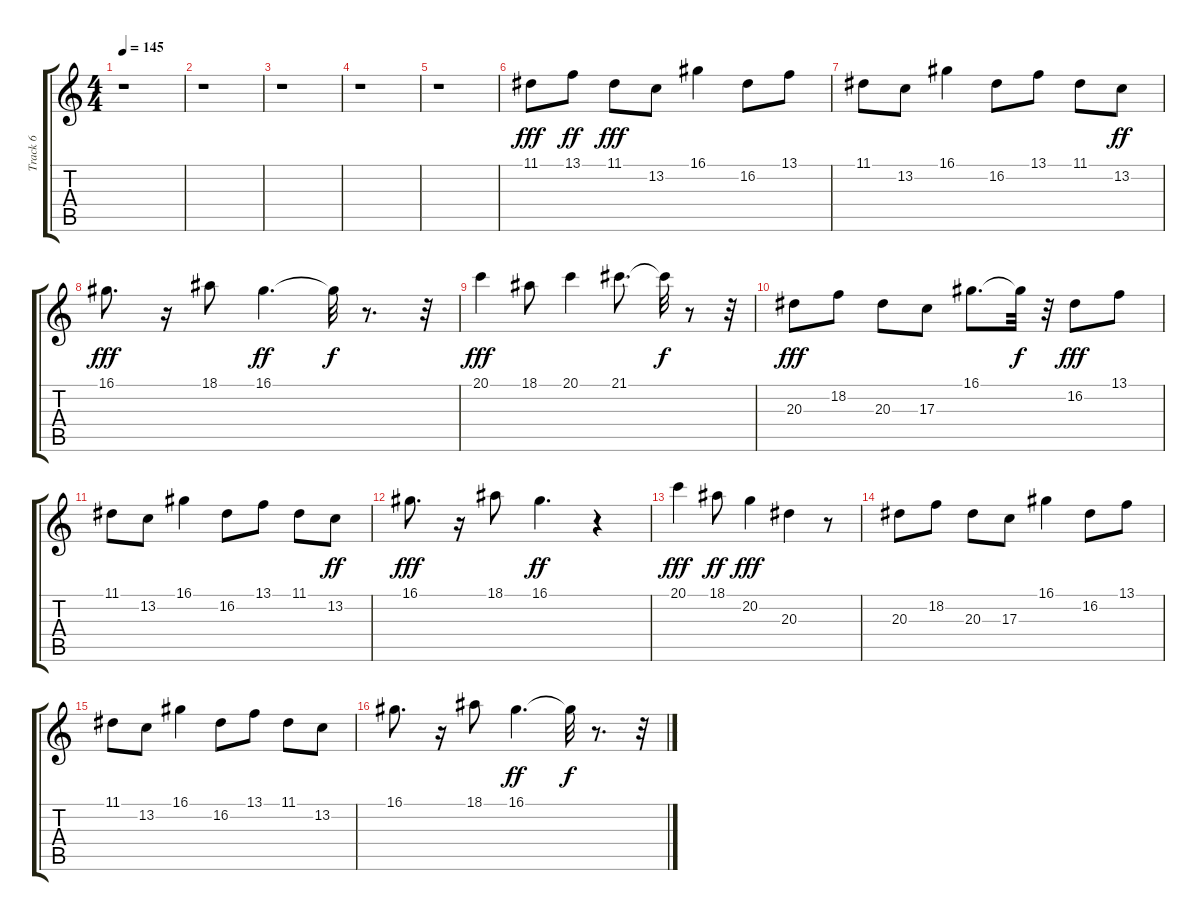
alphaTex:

\track ("Track 6" "Track 6") {instrument electricpiano2}
\staff {score tabs}
\tuning (E4 B3 G3 D3 A2 E2) {hide}
\ts (4 4)
\tempo 145
\clef g2
\ks c
r.1{dy fff instrument electricpiano2} |
r.1 |
r.1 |
r.1 |
r.1 |
11.1.8 13.1.8{dy ff} 11.1.8{dy fff} 13.2.8 16.1.4 16.2.8 13.1.8 |
11.1.8 13.2.8 16.1.4 16.2.8 13.1.8 11.1.8 13.2.8{dy ff} |
16.1.8{d dy fff} r.16 18.1.8 16.1.4{d dy ff} 16.1{t}.32{dy f} r.8{d} r.32 |
20.1.4{dy fff} 18.1.8 20.1.4 21.1.8{d} 21.1{t}.32{dy f} r.8 r.32 |
20.3.8{dy fff} 18.2.8 20.3.8 17.3.8 16.1.8{d} 16.1{t}.32{dy f} r.32 16.2.8{dy fff} 13.1.8 |
11.1.8 13.2.8 16.1.4 16.2.8 13.1.8 11.1.8 13.2.8{dy ff} |
16.1.8{d dy fff} r.16 18.1.8 16.1.4{d dy ff} r.4 |
20.1.4{dy fff} 18.1.8{dy ff} 20.2.4{dy fff} 20.3.4 r.8 |
20.3.8 18.2.8 20.3.8 17.3.8 16.1.4 16.2.8 13.1.8 |
11.1.8 13.2.8 16.1.4 16.2.8 13.1.8 11.1.8 13.2.8 |
16.1.8{d} r.16 18.1.8 16.1.4{d dy ff} 16.1{t}.32{dy f} r.8{d} r.32
